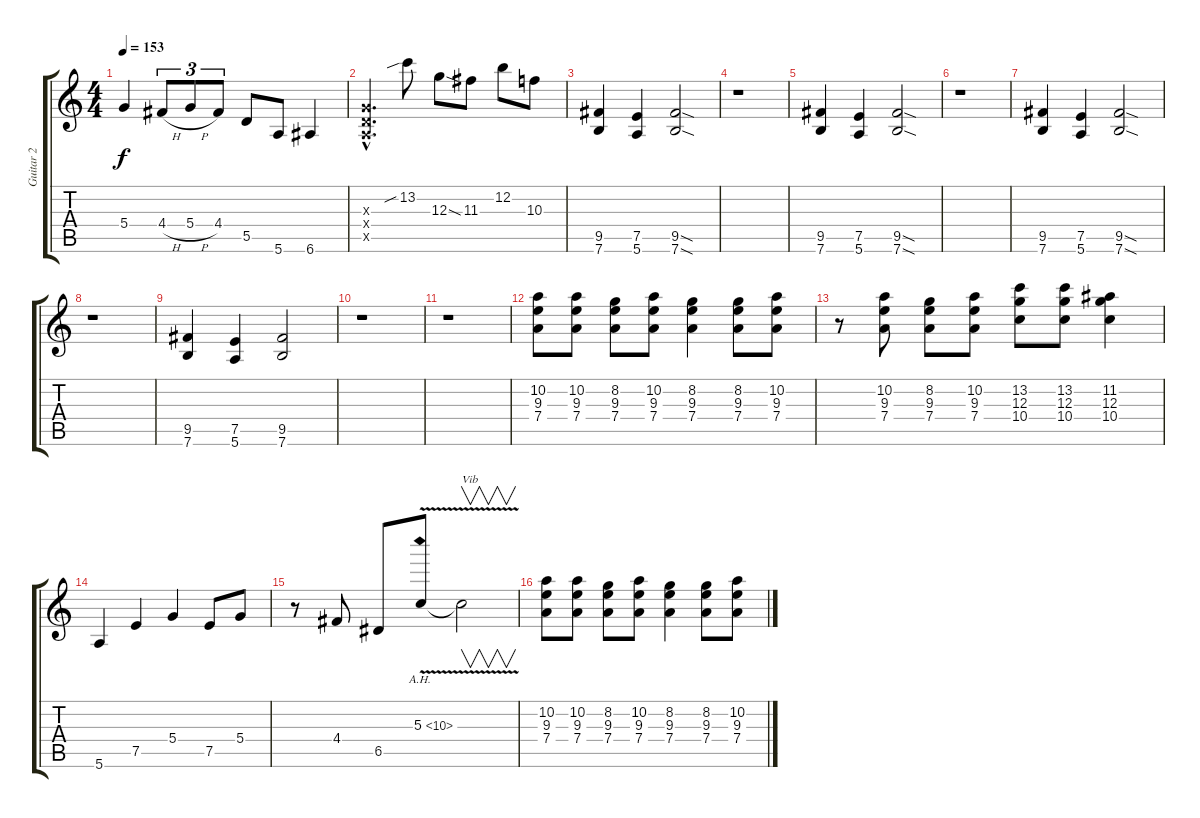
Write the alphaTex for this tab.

\track ("Guitar 2" "Guitar 2") {instrument distortionguitar}
\staff {score tabs}
\tuning (E4 B3 G3 D3 A2 E2) {hide}
\ts (4 4)
\tempo 153
\clef g2
\ks c
5.4.4{dy f} 4.4{h}.8{tu (3 2)} 5.4{h}.8{tu (3 2)} 4.4.8{tu (3 2)} 5.5.8 5.6.8 6.6.4 |
(0.3{hac x} 0.4{hac x} 0.5{hac x}).4{d} 13.2{sib}.8 12.3{sod}.8 11.3.8 12.2.8 10.3.8 |
(9.5 7.6).4{volume 12} (7.5 5.6).4 (9.5{sod} 7.6{sod}).2 |
r.1 |
(9.5 7.6).4 (7.5 5.6).4 (9.5{sod} 7.6{sod}).2 |
r.1 |
(9.5 7.6).4 (7.5 5.6).4 (9.5{sod} 7.6{sod}).2 |
r.1 |
(9.5 7.6).4 (7.5 5.6).4 (9.5 7.6).2 |
r.1 |
r.1 |
(10.2 9.3 7.4).8 (10.2 9.3 7.4).8 (8.2 9.3 7.4).8 (10.2 9.3 7.4).8 (8.2 9.3 7.4).4 (8.2 9.3 7.4).8 (10.2 9.3 7.4).8 |
r.8 (10.2 9.3 7.4).8 (8.2 9.3 7.4).8 (10.2 9.3 7.4).8 (13.2 12.3 10.4).8 (13.2 12.3 10.4).8 (11.2 12.3 10.4).4 |
5.6.4 7.5.4 5.4.4 7.5.8 5.4.8 |
r.8 4.4.8 6.5.8 5.3{ah 5 v}.8 5.3{t}.2{v txt "Vib"} |
(10.2 9.3 7.4).8 (10.2 9.3 7.4).8 (8.2 9.3 7.4).8 (10.2 9.3 7.4).8 (8.2 9.3 7.4).4 (8.2 9.3 7.4).8 (10.2 9.3 7.4).8
